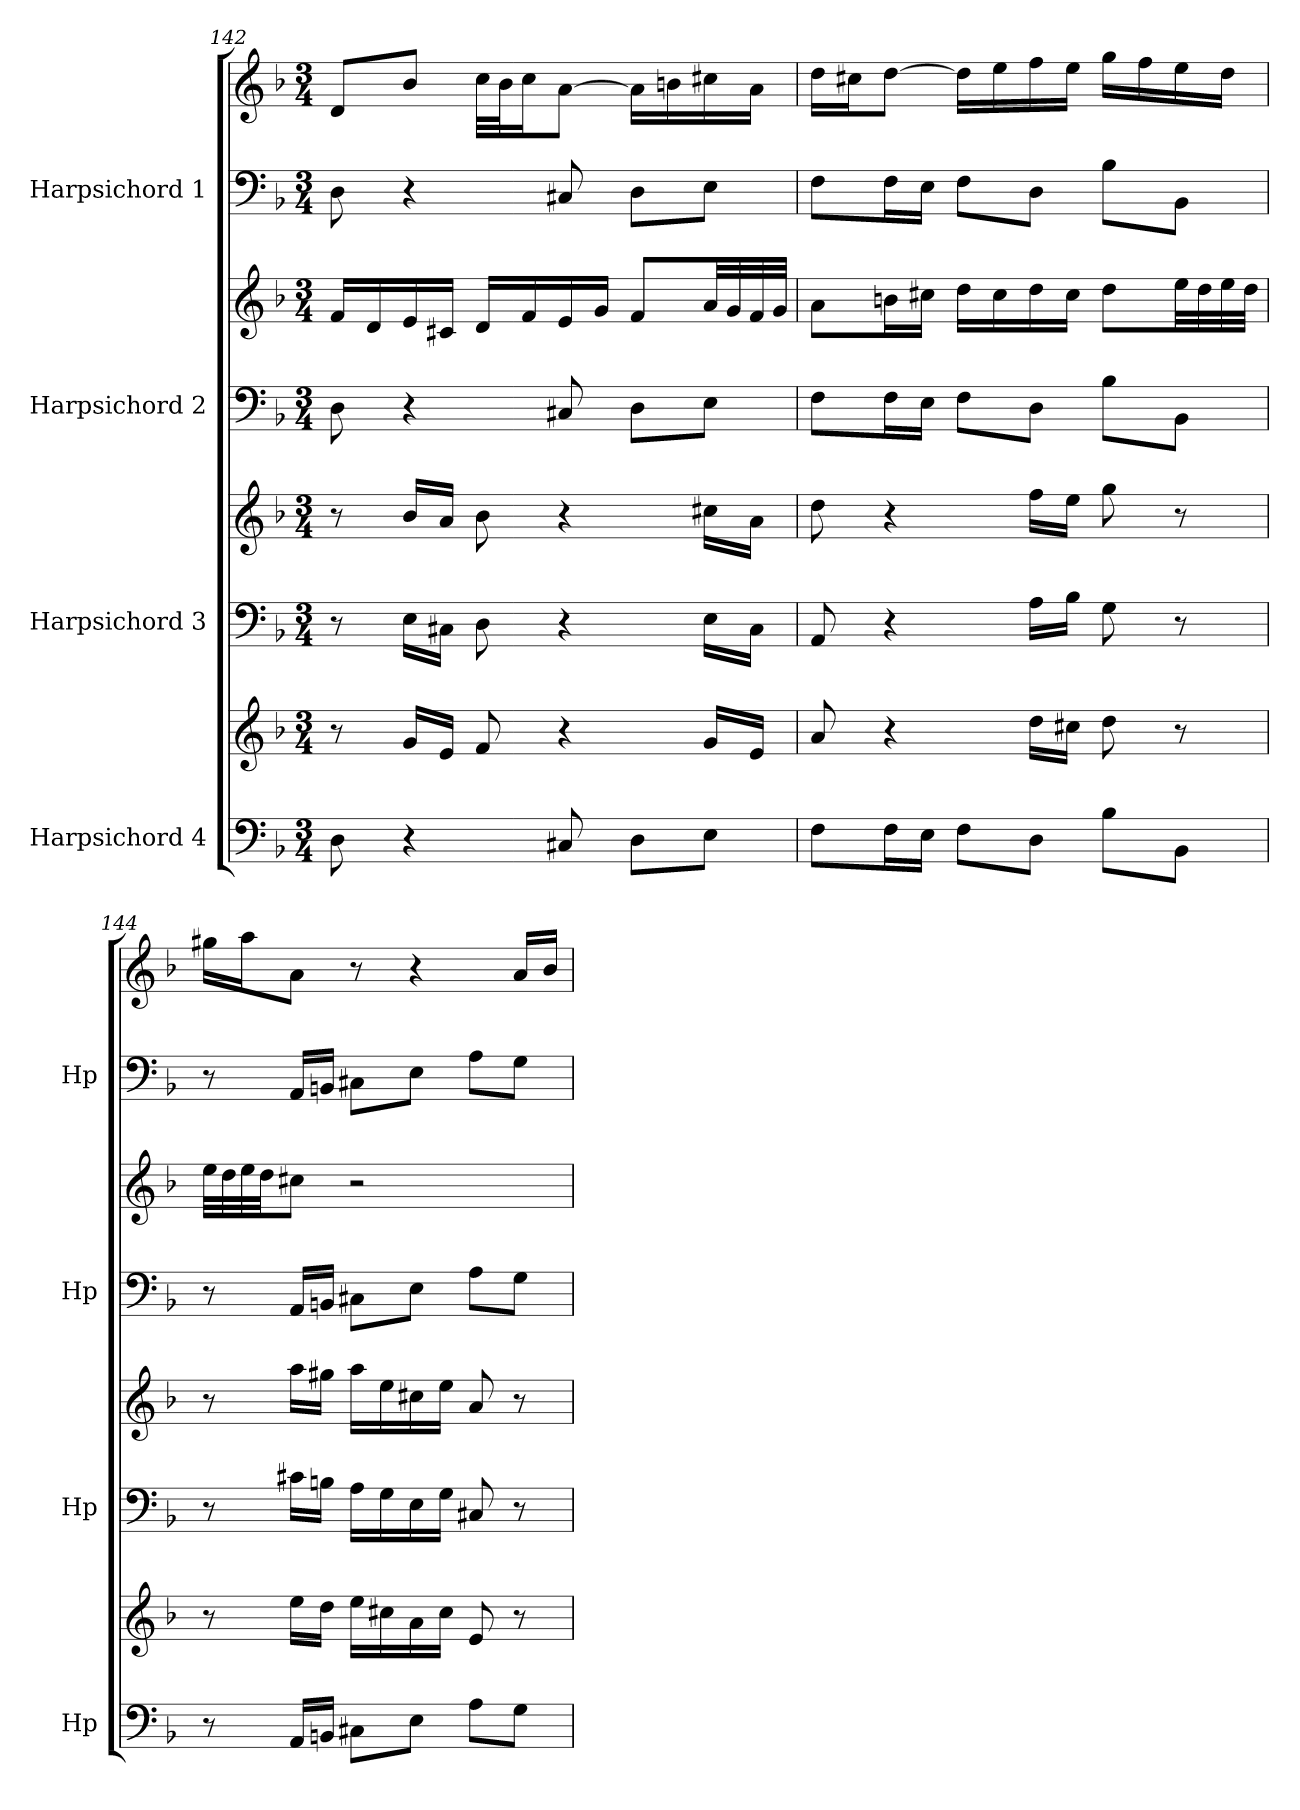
**kern	**kern	**kern	**kern	**kern	**kern	**kern	**kern
*part4	*part4	*part3	*part3	*part2	*part2	*part1	*part1
*staff8	*staff7	*staff6	*staff5	*staff4	*staff3	*staff2	*staff1
*I"Harpsichord 4	*	*I"Harpsichord 3	*	*I"Harpsichord 2	*	*I"Harpsichord 1	*
*I'Hp	*	*I'Hp	*	*I'Hp	*	*I'Hp	*
*clefF4	*clefG2	*clefF4	*clefG2	*clefF4	*clefG2	*clefF4	*clefG2
*k[b-]	*k[b-]	*k[b-]	*k[b-]	*k[b-]	*k[b-]	*k[b-]	*k[b-]
*M3/4	*M3/4	*M3/4	*M3/4	*M3/4	*M3/4	*M3/4	*M3/4
=142	=142	=142	=142	=142	=142	=142	=142
8D\	8r	8r	8r	8D\	16f/LL	8D\	8d/L
.	.	.	.	.	16d/	.	.
4r	16g/LL	16E\LL	16b-/LL	4r	16e/	4r	8b-/J
.	16e/JJ	16C#X\JJ	16a/JJ	.	16c#X/JJ	.	.
.	8f/	8D\	8b-\	.	16d/LL	.	32cc\LLL
.	.	.	.	.	.	.	32b-\J
.	.	.	.	.	16f/	.	16cc\J
8C#X/	4r	4r	4r	8C#X/	16e/	8C#X/	[8a\J
.	.	.	.	.	16g/JJ	.	.
8D\L	.	.	.	8D\L	8f/L	8D\L	16a\LL]
.	.	.	.	.	.	.	16bn\
8E\J	16g/LL	16E\LL	16cc#X\LL	8E\J	32a/LL	8E\J	16cc#X\
.	.	.	.	.	32g/	.	.
.	16e/JJ	16C#\JJ	16a\JJ	.	32f/	.	16a\JJ
.	.	.	.	.	32g/JJJ	.	.
=143	=143	=143	=143	=143	=143	=143	=143
8F\L	8a/	8AA/	8dd\	8F\L	8a\L	8F\L	16dd\LL
.	.	.	.	.	.	.	16cc#X\J
16F\L	4r	4r	4r	16F\L	16bn\L	16F\L	[8dd\J
16E\JJ	.	.	.	16E\JJ	16cc#X\JJ	16E\JJ	.
8F\L	.	.	.	8F\L	16dd\LL	8F\L	16dd\LL]
.	.	.	.	.	16cc#\	.	16ee\
8D\J	16dd\LL	16A\LL	16ff\LL	8D\J	16dd\	8D\J	16ff\
.	16cc#X\JJ	16B-\JJ	16ee\JJ	.	16cc#\JJ	.	16ee\JJ
8B-\L	8dd\	8G\	8gg\	8B-\L	8dd\L	8B-\L	16gg\LL
.	.	.	.	.	.	.	16ff\
8BB-\J	8r	8r	8r	8BB-\J	32ee\LL	8BB-\J	16ee\
.	.	.	.	.	32dd\	.	.
.	.	.	.	.	32ee\	.	16dd\JJ
.	.	.	.	.	32dd\JJJ	.	.
!!LO:PB:g=z
=144	=144	=144	=144	=144	=144	=144	=144
8r	8r	8r	8r	8r	32ee\LLL	8r	16gg#X\LL
.	.	.	.	.	32dd\	.	.
.	.	.	.	.	32ee\	.	16aa\J
.	.	.	.	.	32dd\JJ	.	.
16AA/LL	16ee\LL	16c#X\LL	16aa\LL	16AA/LL	8cc#X\J	16AA/LL	8a\J
16BBn/JJ	16dd\JJ	16Bn\JJ	16gg#X\JJ	16BBn/JJ	.	16BBn/JJ	.
8C#X\L	16ee\LL	16A\LL	16aa\LL	8C#X\L	2r	8C#X\L	8r
.	16cc#X\	16G\	16ee\	.	.	.	.
8E\J	16a\	16E\	16cc#X\	8E\J	.	8E\J	4r
.	16cc#\JJ	16G\JJ	16ee\JJ	.	.	.	.
8A\L	8e/	8C#X/	8a/	8A\L	.	8A\L	.
8G\J	8r	8r	8r	8G\J	.	8G\J	16a/LL
.	.	.	.	.	.	.	16b-/JJ
=	=	=	=	=	=	=	=
*-	*-	*-	*-	*-	*-	*-	*-
